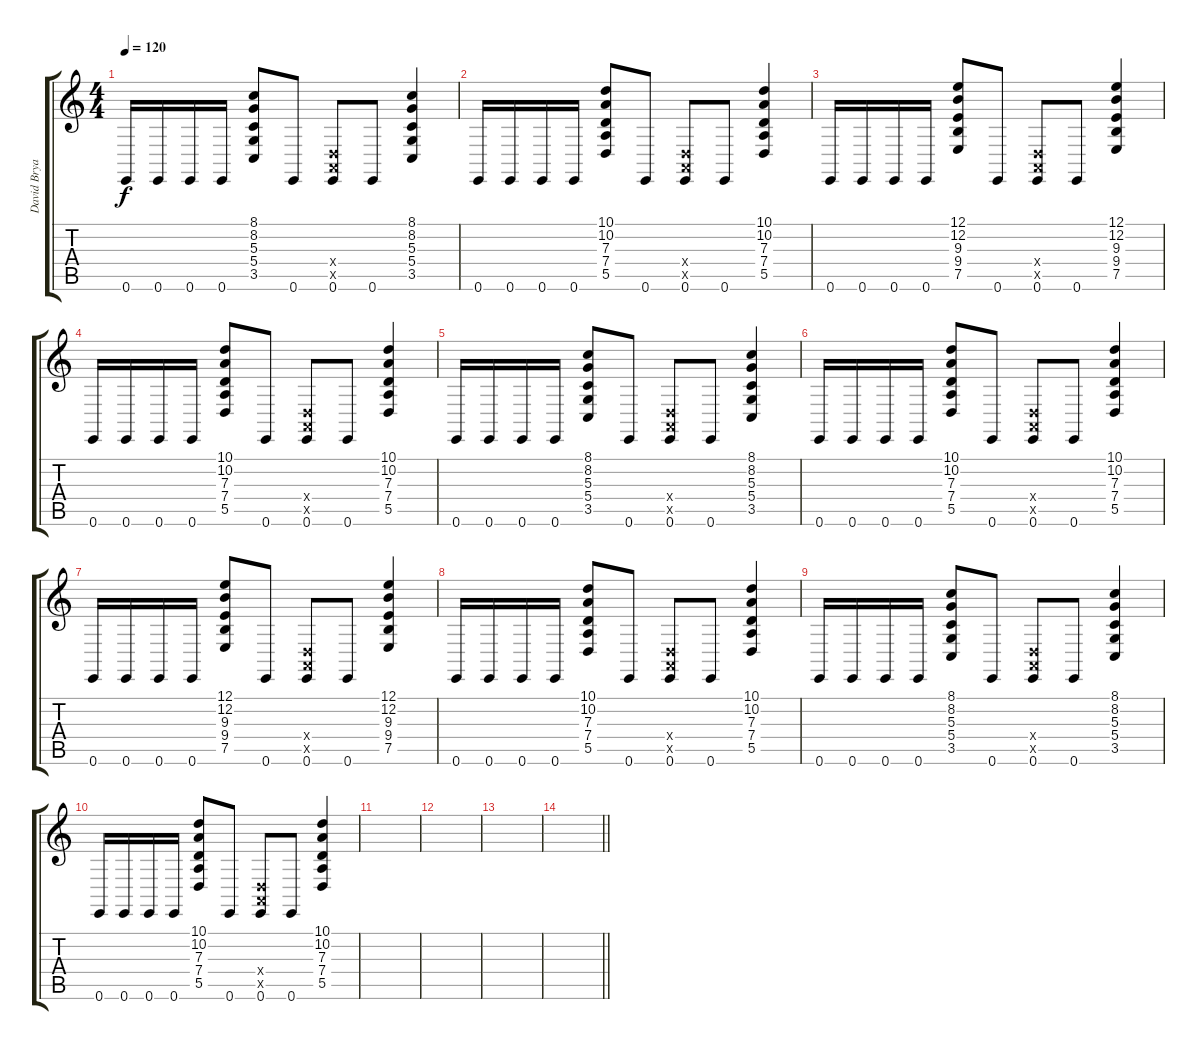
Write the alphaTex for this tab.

\track ("David Bryan (Synths)" "David Brya") {instrument lead2sawtooth}
\staff {score tabs}
\tuning (E4 B3 G3 D3 A2 E2) {hide}
\ts (4 4)
\tempo 120
\clef g2
\ks c
0.6.16{dy f} 0.6.16 0.6.16 0.6.16 (8.1 8.2 5.3 5.4 3.5).8 0.6.8 (0.4{x} 0.5{x} 0.6).8 0.6.8 (8.1 8.2 5.3 5.4 3.5).4 |
0.6.16 0.6.16 0.6.16 0.6.16 (10.1 10.2 7.3 7.4 5.5).8 0.6.8 (0.4{x} 0.5{x} 0.6).8 0.6.8 (10.1 10.2 7.3 7.4 5.5).4 |
0.6.16 0.6.16 0.6.16 0.6.16 (12.1 12.2 9.3 9.4 7.5).8 0.6.8 (0.4{x} 0.5{x} 0.6).8 0.6.8 (12.1 12.2 9.3 9.4 7.5).4 |
0.6.16 0.6.16 0.6.16 0.6.16 (10.1 10.2 7.3 7.4 5.5).8 0.6.8 (0.4{x} 0.5{x} 0.6).8 0.6.8 (10.1 10.2 7.3 7.4 5.5).4 |
0.6.16 0.6.16 0.6.16 0.6.16 (8.1 8.2 5.3 5.4 3.5).8 0.6.8 (0.4{x} 0.5{x} 0.6).8 0.6.8 (8.1 8.2 5.3 5.4 3.5).4 |
0.6.16 0.6.16 0.6.16 0.6.16 (10.1 10.2 7.3 7.4 5.5).8 0.6.8 (0.4{x} 0.5{x} 0.6).8 0.6.8 (10.1 10.2 7.3 7.4 5.5).4 |
0.6.16 0.6.16 0.6.16 0.6.16 (12.1 12.2 9.3 9.4 7.5).8 0.6.8 (0.4{x} 0.5{x} 0.6).8 0.6.8 (12.1 12.2 9.3 9.4 7.5).4 |
0.6.16 0.6.16 0.6.16 0.6.16 (10.1 10.2 7.3 7.4 5.5).8 0.6.8 (0.4{x} 0.5{x} 0.6).8 0.6.8 (10.1 10.2 7.3 7.4 5.5).4 |
0.6.16 0.6.16 0.6.16 0.6.16 (8.1 8.2 5.3 5.4 3.5).8 0.6.8 (0.4{x} 0.5{x} 0.6).8 0.6.8 (8.1 8.2 5.3 5.4 3.5).4 |
0.6.16 0.6.16 0.6.16 0.6.16 (10.1 10.2 7.3 7.4 5.5).8 0.6.8 (0.4{x} 0.5{x} 0.6).8 0.6.8 (10.1 10.2 7.3 7.4 5.5).4 |
|
|
|
\barLineRight lightlight
